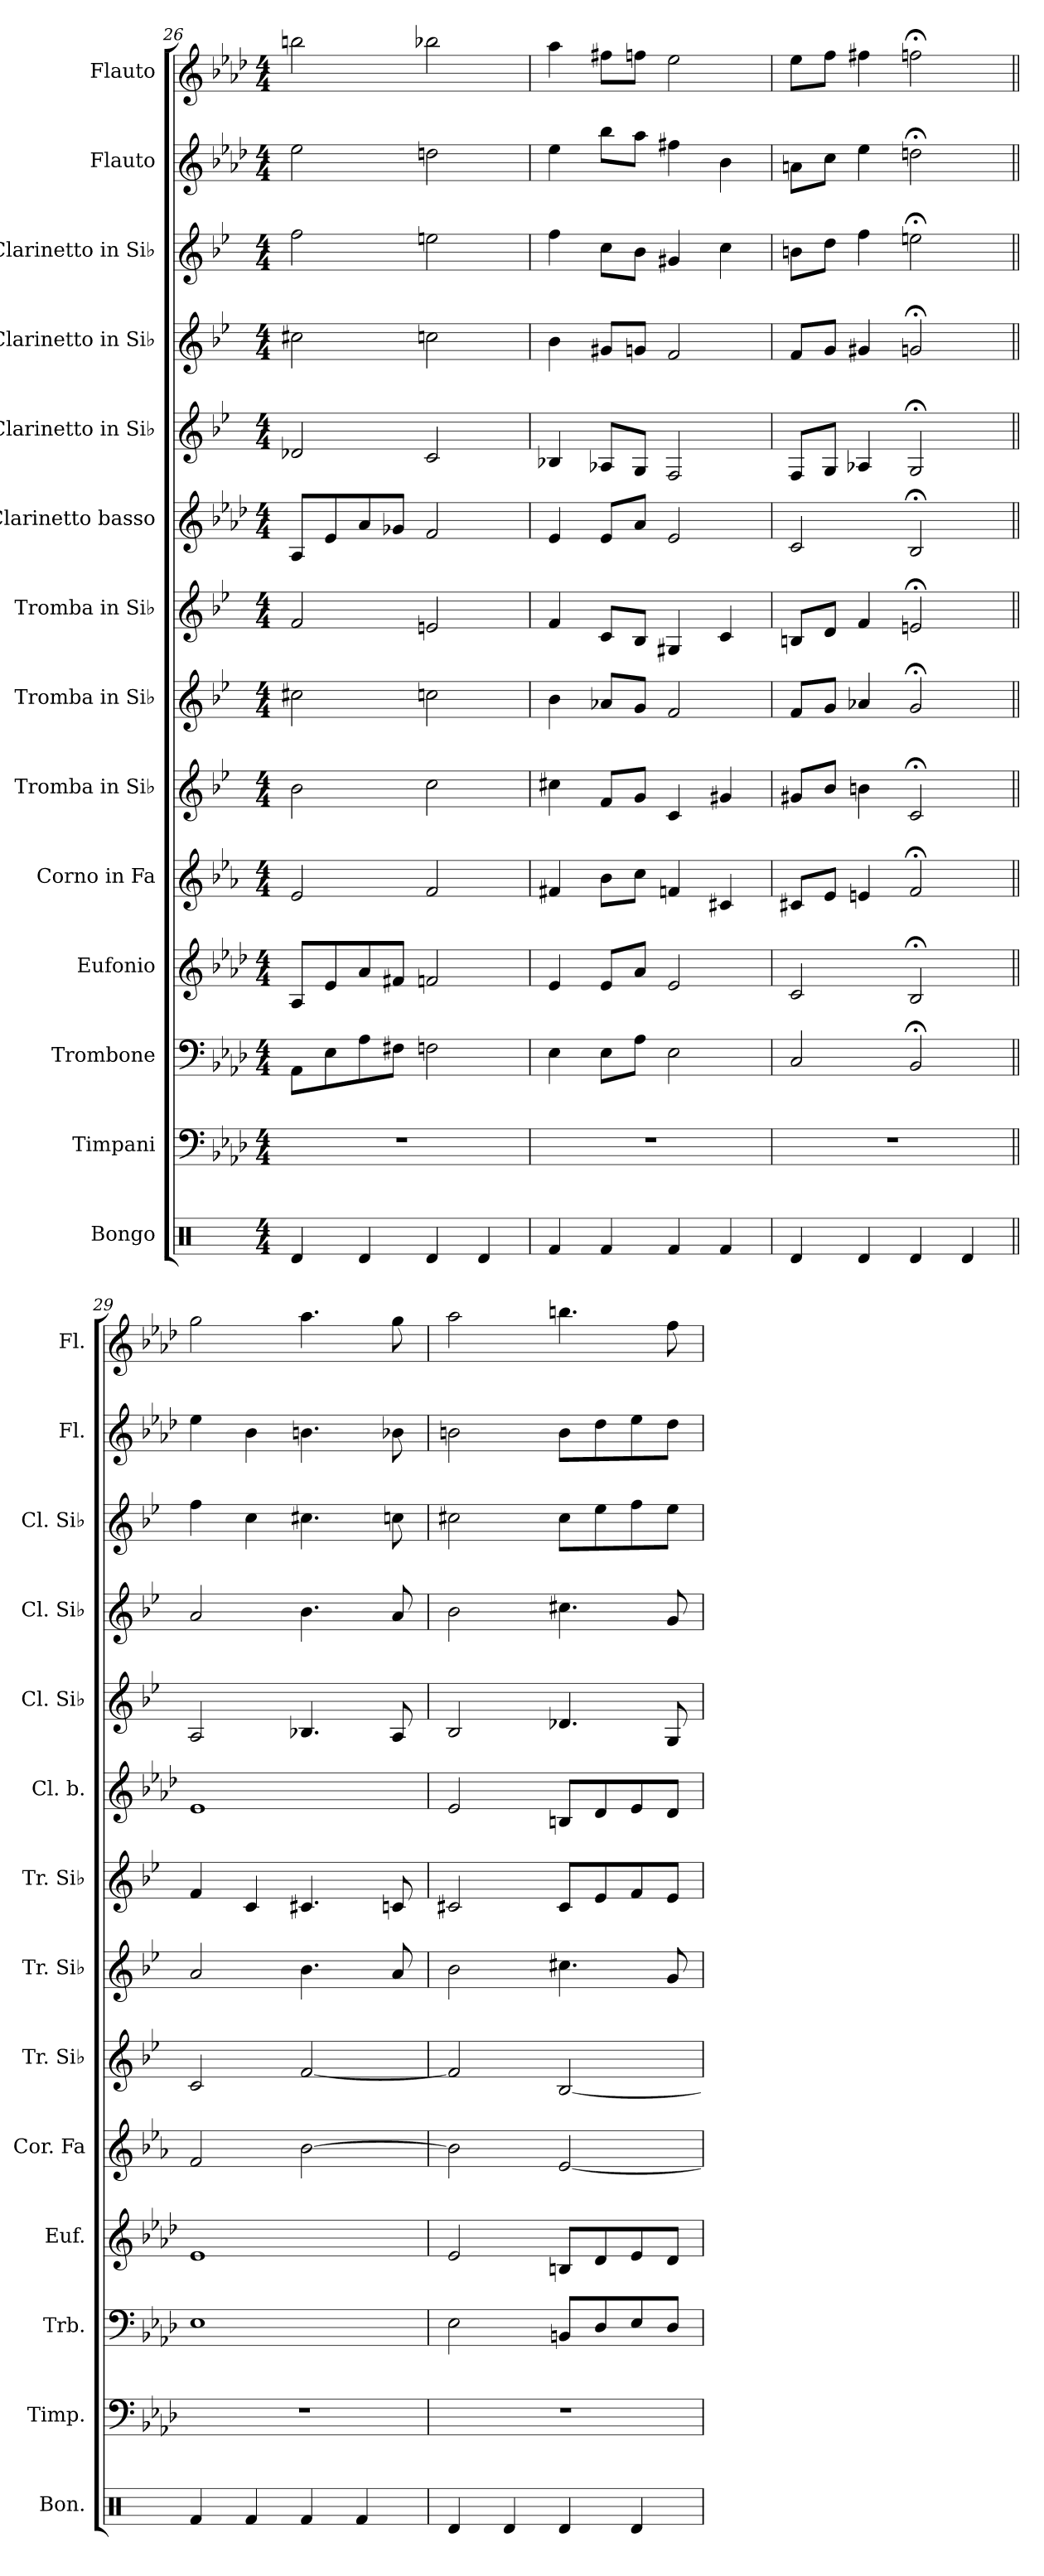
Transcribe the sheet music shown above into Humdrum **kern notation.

**kern	**kern	**kern	**kern	**kern	**kern	**kern	**kern	**kern	**kern	**kern	**kern	**kern	**kern
*part14	*part13	*part12	*part11	*part10	*part9	*part8	*part7	*part6	*part5	*part4	*part3	*part2	*part1
*staff14	*staff13	*staff12	*staff11	*staff10	*staff9	*staff8	*staff7	*staff6	*staff5	*staff4	*staff3	*staff2	*staff1
*I"Bongo	*I"Timpani	*I"Trombone	*I"Eufonio	*I"Corno in Fa	*I"Tromba in Si♭	*I"Tromba in Si♭	*I"Tromba in Si♭	*I"Clarinetto basso	*I"Clarinetto in Si♭	*I"Clarinetto in Si♭	*I"Clarinetto in Si♭	*I"Flauto	*I"Flauto
*I'Bon.	*I'Timp.	*I'Trb.	*I'Euf.	*I'Cor. Fa	*I'Tr. Si♭	*I'Tr. Si♭	*I'Tr. Si♭	*I'Cl. b.	*I'Cl. Si♭	*I'Cl. Si♭	*I'Cl. Si♭	*I'Fl.	*I'Fl.
*clefX	*clefF4	*clefF4	*clefG2	*clefG2	*clefG2	*clefG2	*clefG2	*clefG2	*clefG2	*clefG2	*clefG2	*clefG2	*clefG2
*	*	*	*ITrd8c14	*ITrd4c7	*ITrd1c2	*ITrd1c2	*ITrd1c2	*ITrd8c14	*ITrd1c2	*ITrd1c2	*ITrd1c2	*	*
*k[]	*k[b-e-a-d-]	*k[b-e-a-d-]	*k[b-e-a-d-]	*k[b-e-a-d-]	*k[b-e-a-d-]	*k[b-e-a-d-]	*k[b-e-a-d-]	*k[b-e-a-d-]	*k[b-e-a-d-]	*k[b-e-a-d-]	*k[b-e-a-d-]	*k[b-e-a-d-]	*k[b-e-a-d-]
*M4/4	*M4/4	*M4/4	*M4/4	*M4/4	*M4/4	*M4/4	*M4/4	*M4/4	*M4/4	*M4/4	*M4/4	*M4/4	*M4/4
=26	=26	=26	=26	=26	=26	=26	=26	=26	=26	=26	=26	=26	=26
4Rd/	1r	8AA-\L	8AA-/L	2A-/	2a-\	2bn\	2e-/	8AA-/L	2c-X/	2bn\	2ee-\	2ee-\	2bbn\
.	.	8E-\	8E-/	.	.	.	.	8E-/	.	.	.	.	.
4Rd/	.	8A-\	8A-/	.	.	.	.	8A-/	.	.	.	.	.
.	.	8F#X\J	8F#X/J	.	.	.	.	8G-X/J	.	.	.	.	.
4Rd/	.	2Fn\	2Fn/	2B-/	2b-\	2b-X\	2dn/	2F/	2B-/	2b-X\	2ddn\	2ddn\	2bb-X\
4Rd/	.	.	.	.	.	.	.	.	.	.	.	.	.
=27	=27	=27	=27	=27	=27	=27	=27	=27	=27	=27	=27	=27	=27
4Rf/	1r	4E-\	4E-/	4Bn/	4bn\	4a-\	4e-/	4E-/	4A-X/	4a-\	4ee-\	4ee-\	4aa-\
4Rf/	.	8E-\L	8E-/L	8e-\L	8e-/L	8g-X/L	8B-/L	8E-/L	8G-X/L	8f#X/L	8b-\L	8bb-\L	8ff#X\L
.	.	8A-\J	8A-/J	8f\J	8f/J	8f/J	8A-/J	8A-/J	8F/J	8fn/J	8a-\J	8aa-\J	8ffn\J
4Rf/	.	2E-\	2E-/	4B-X/	4B-/	2e-/	4F#X/	2E-/	2E-/	2e-/	4f#X/	4ff#X\	2ee-\
4Rf/	.	.	.	4F#X/	4f#X/	.	4B-/	.	.	.	4b-\	4b-\	.
=28	=28	=28	=28	=28	=28	=28	=28	=28	=28	=28	=28	=28	=28
4Rd/	1r	2C/	2C/	8F#X/L	8f#X/L	8e-/L	8An/L	2C/	8E-/L	8e-/L	8an\L	8an\L	8ee-\L
.	.	.	.	8A-/J	8a-/J	8f/J	8c/J	.	8F/J	8f/J	8cc\J	8cc\J	8ff\J
4Rd/	.	.	.	4An/	4an\	4g-X/	4e-/	.	4G-X/	4f#X/	4ee-\	4ee-\	4ff#X\
4Rd/	.	2BB-;<Z/	2BB-;<Z/	2B-;<Z/	2B-;<Z/	2f;<Z/	2dn;<Z/	2BB-;<Z/	2F;<Z/	2fn;<Z/	2ddn;<Z\	2ddn;<Z\	2ffn;<Z\
4Rd/	.	.	.	.	.	.	.	.	.	.	.	.	.
=29||	=29||	=29||	=29||	=29||	=29||	=29||	=29||	=29||	=29||	=29||	=29||	=29||	=29||
4Rf/	1r	1E-	1E-	2B-/	2B-/	2g/	4e-/	1E-	2G/	2g/	4ee-\	4ee-\	2gg\
4Rf/	.	.	.	.	.	.	4B-/	.	.	.	4b-\	4b-\	.
4Rf/	.	.	.	[2e-\	[2e-/	4.a-\	4.Bn/	.	4.A-X/	4.a-\	4.bn\	4.bn\	4.aa-\
4Rf/	.	.	.	.	.	.	.	.	.	.	.	.	.
.	.	.	.	.	.	8g/	8B-X/	.	8G/	8g/	8b-X\	8b-X\	8gg\
!!LO:PB:g=z
=30	=30	=30	=30	=30	=30	=30	=30	=30	=30	=30	=30	=30	=30
4Rd/	1r	2E-\	2E-/	2e-\]	2e-/]	2a-\	2Bn/	2E-/	2A-/	2a-\	2bn\	2bn\	2aa-\
4Rd/	.	.	.	.	.	.	.	.	.	.	.	.	.
4Rd/	.	8BBn/L	8BBn/L	[2A-/	[2A-/	4.bn\	8B/L	8BBn/L	4.c-X/	4.bn\	8b\L	8b\L	4.bbn\
.	.	8D-/	8D-/	.	.	.	8d-/	8D-/	.	.	8dd-\	8dd-\	.
4Rd/	.	8E-/	8E-/	.	.	.	8e-/	8E-/	.	.	8ee-\	8ee-\	.
.	.	8D-/J	8D-/J	.	.	8f/	8d-/J	8D-/J	8F/	8f/	8dd-\J	8dd-\J	8ff\
=	=	=	=	=	=	=	=	=	=	=	=	=	=
*-	*-	*-	*-	*-	*-	*-	*-	*-	*-	*-	*-	*-	*-
